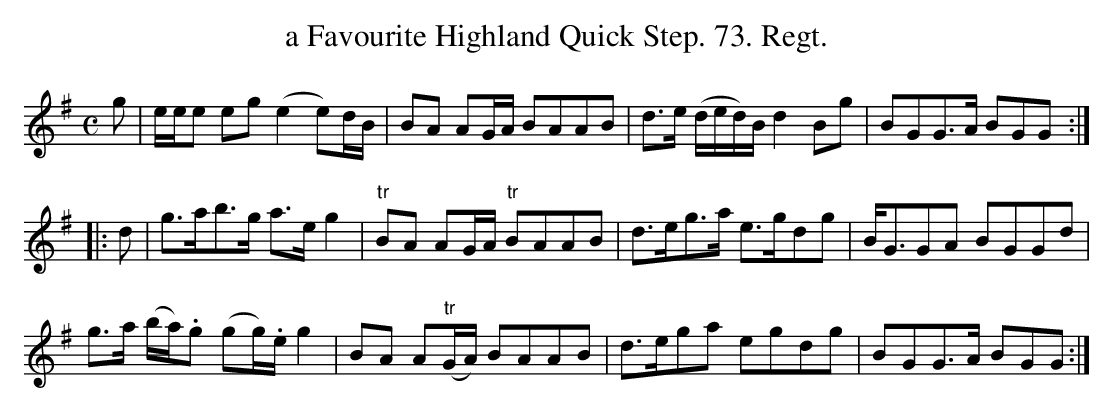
X:1
T:a Favourite Highland Quick Step. 73. Regt.
M:C
K:G
g|\
e/e/e eg (e2 e)d/B/|BA AG/A/ BAAB|\
d>e (d/e/d/)B/ d2Bg| BGG>A BGG:|
|:d|\
g>ab>g a>eg2| "tr"BA AG/A/ "tr"BAAB|\
d>eg>a e>gdg| B<GGA BGGd|
g>a (b/a/).g (gg/).e/ g2| BA A"tr"(G/A/) BAAB|\
d>ega egdg| BGG>A BGG:|
